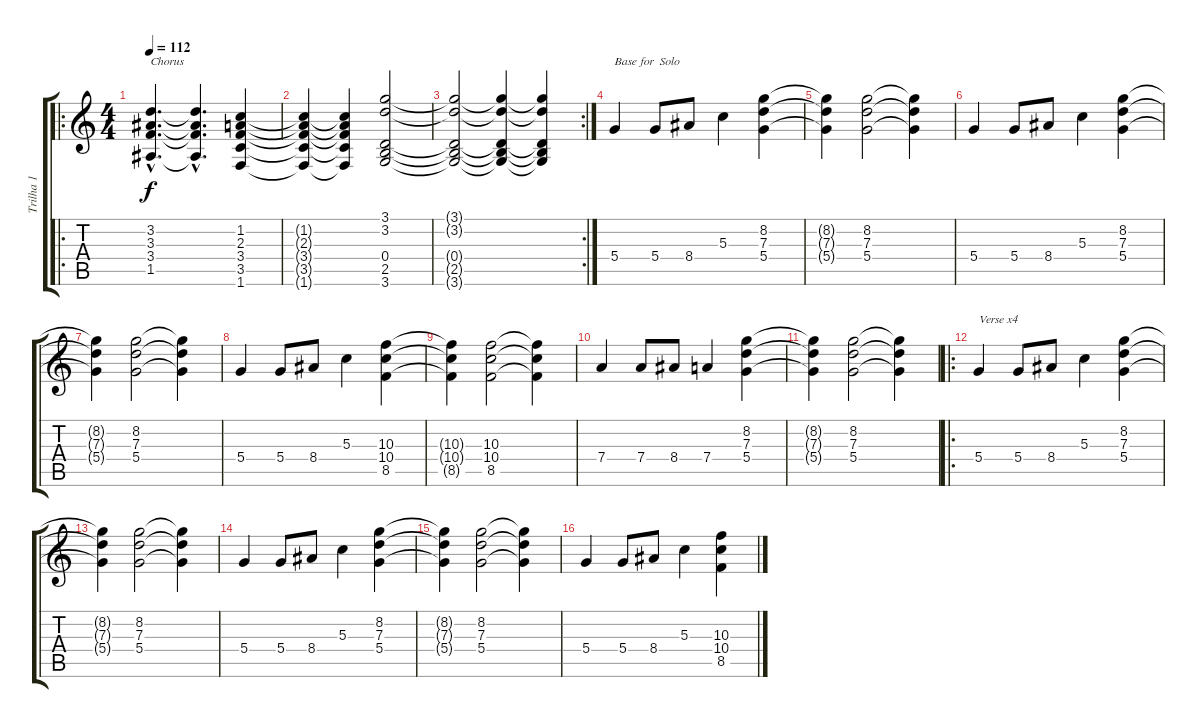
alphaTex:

\track ("Trilha 1" "Trilha 1") {instrument acousticguitarsteel}
\staff {score tabs}
\tuning (E4 B3 G3 D3 A2 E2) {hide}
\ro
\ts (4 4)
\tempo 112
\clef g2
\ks c
(3.2{hac} 3.3{hac} 3.4{hac} 1.5{hac}).4{d txt "Chorus" dy f} (3.2{hac t} 3.3{hac t} 3.4{hac t} 1.5{hac t}).4{d} (1.2 2.3 3.4 3.5 1.6).4 |
(1.2{t} 2.3{t} 3.4{t} 3.5{t} 1.6{t}).4 (1.2{t} 2.3{t} 3.4{t} 3.5{t} 1.6{t}).4 (3.1 3.2 0.4 2.5 3.6).2 |
\rc 2
(3.1{t} 3.2{t} 0.4{t} 2.5{t} 3.6{t}).2 (3.1{t} 3.2{t} 0.4{t} 2.5{t} 3.6{t}).4 (3.1{t} 3.2{t} 0.4{t} 2.5{t} 3.6{t}).4 |
5.4.4{txt "Base for  Solo"} 5.4.8 8.4.8 5.3.4 (8.2 7.3 5.4).4 |
(8.2{t} 7.3{t} 5.4{t}).4 (8.2 7.3 5.4).2 (8.2{t} 7.3{t} 5.4{t}).4 |
5.4.4 5.4.8 8.4.8 5.3.4 (8.2 7.3 5.4).4 |
(8.2{t} 7.3{t} 5.4{t}).4 (8.2 7.3 5.4).2 (8.2{t} 7.3{t} 5.4{t}).4 |
5.4.4 5.4.8 8.4.8 5.3.4 (10.3 10.4 8.5).4 |
(10.3{t} 10.4{t} 8.5{t}).4 (10.3 10.4 8.5).2 (10.3{t} 10.4{t} 8.5{t}).4 |
7.4.4 7.4.8 8.4.8 7.4.4 (8.2 7.3 5.4).4 |
(8.2{t} 7.3{t} 5.4{t}).4 (8.2 7.3 5.4).2 (8.2{t} 7.3{t} 5.4{t}).4 |
\ro
5.4.4{txt "Verse x4"} 5.4.8 8.4.8 5.3.4 (8.2 7.3 5.4).4 |
(8.2{t} 7.3{t} 5.4{t}).4 (8.2 7.3 5.4).2 (8.2{t} 7.3{t} 5.4{t}).4 |
5.4.4 5.4.8 8.4.8 5.3.4 (8.2 7.3 5.4).4 |
(8.2{t} 7.3{t} 5.4{t}).4 (8.2 7.3 5.4).2 (8.2{t} 7.3{t} 5.4{t}).4 |
5.4.4 5.4.8 8.4.8 5.3.4 (10.3 10.4 8.5).4
